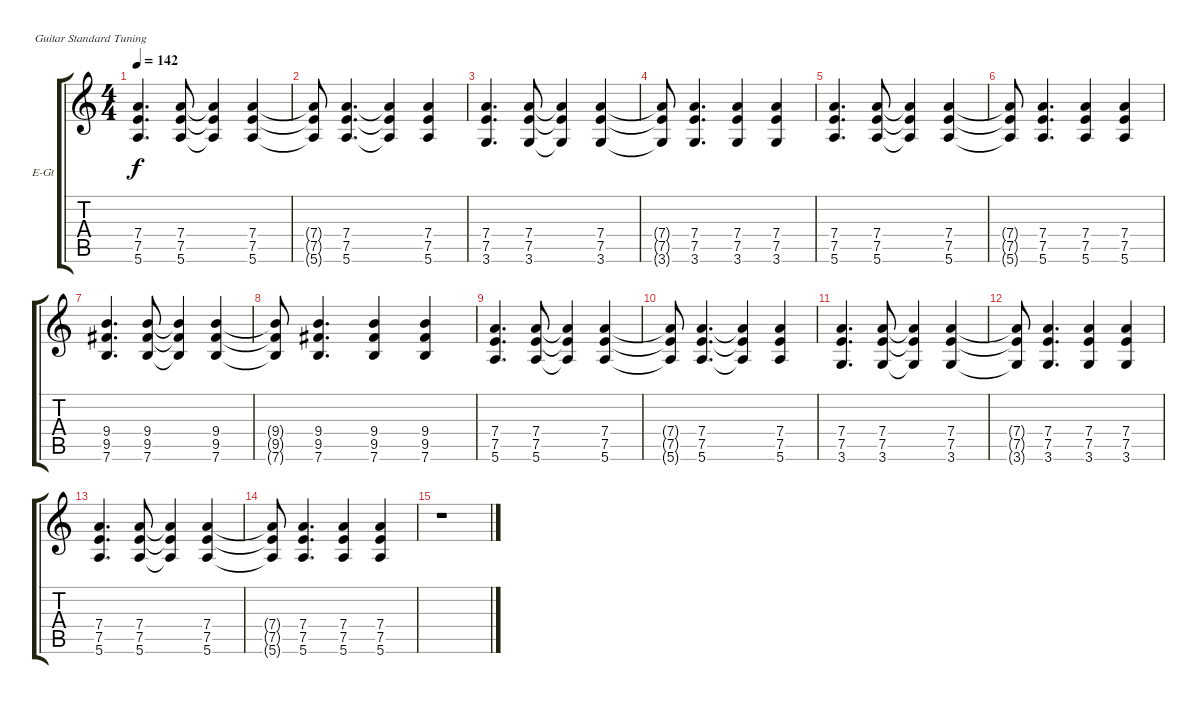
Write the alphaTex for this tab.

\bracketExtendMode groupsimilarinstruments
\firstSystemTrackNameOrientation horizontal
\otherSystemsTrackNameOrientation horizontal
\track ("Gtr. 3" "E-Gt") {instrument overdrivenguitar}
\staff {score tabs}
\tuning (E4 B3 G3 D3 A2 E2)
\ts (4 4)
\tempo 142
\clef g2
\ks c
(7.4 7.5 5.6).4{d dy f} (7.4 7.5 5.6).8 (7.4{t} 7.5{t} 5.6{t}).4 (7.4 7.5 5.6).4 |
(7.4{t} 7.5{t} 5.6{t}).8 (7.4 7.5 5.6).4{d} (7.4{t} 7.5{t} 5.6{t}).4 (7.4 7.5 5.6).4 |
(7.4 7.5 3.6).4{d} (7.4 7.5 3.6).8 (7.4{t} 7.5{t} 3.6{t}).4 (7.4 7.5 3.6).4 |
(7.4{t} 7.5{t} 3.6{t}).8 (7.4 7.5 3.6).4{d} (7.4 7.5 3.6).4 (7.4 7.5 3.6).4 |
(7.4 7.5 5.6).4{d} (7.4 7.5 5.6).8 (7.4{t} 7.5{t} 5.6{t}).4 (7.4 7.5 5.6).4 |
(7.4{t} 7.5{t} 5.6{t}).8 (7.4 7.5 5.6).4{d} (7.4 7.5 5.6).4 (7.4 7.5 5.6).4 |
(9.4 9.5 7.6).4{d} (9.4 9.5 7.6).8 (9.4{t} 9.5{t} 7.6{t}).4 (9.4 9.5 7.6).4 |
(9.4{t} 9.5{t} 7.6{t}).8 (9.4 9.5 7.6).4{d} (9.4 9.5 7.6).4 (9.4 9.5 7.6).4 |
(7.4 7.5 5.6).4{d} (7.4 7.5 5.6).8 (7.4{t} 7.5{t} 5.6{t}).4 (7.4 7.5 5.6).4 |
(7.4{t} 7.5{t} 5.6{t}).8 (7.4 7.5 5.6).4{d} (7.4{t} 7.5{t} 5.6{t}).4 (7.4 7.5 5.6).4 |
(7.4 7.5 3.6).4{d} (7.4 7.5 3.6).8 (7.4{t} 7.5{t} 3.6{t}).4 (7.4 7.5 3.6).4 |
(7.4{t} 7.5{t} 3.6{t}).8 (7.4 7.5 3.6).4{d} (7.4 7.5 3.6).4 (7.4 7.5 3.6).4 |
(7.4 7.5 5.6).4{d} (7.4 7.5 5.6).8 (7.4{t} 7.5{t} 5.6{t}).4 (7.4 7.5 5.6).4 |
(7.4{t} 7.5{t} 5.6{t}).8 (7.4 7.5 5.6).4{d} (7.4 7.5 5.6).4 (7.4 7.5 5.6).4 |
r.1
